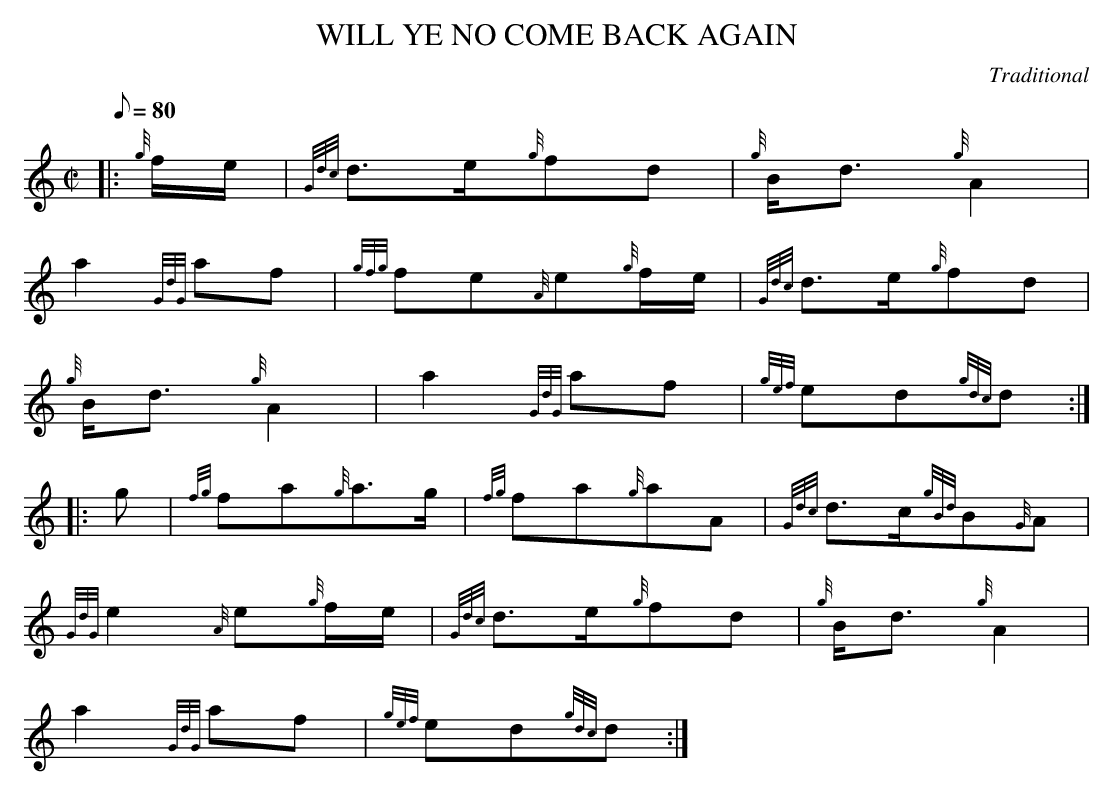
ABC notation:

X:1
T:WILL YE NO COME BACK AGAIN
M:C|
L:1/8
Q:80
C:Traditional
K:HP
|: {g}f/2e/2 | \
{Gdc}d3/2e/2{g}fd | \
{g}B/2d3/2{g}A2 |
a2{GdG}af | \
{gfg}fe{A}e{g}f/2e/2 | \
{Gdc}d3/2e/2{g}fd |
{g}B/2d3/2{g}A2 | \
a2{GdG}af | \
{gef}ed{gdc}d ::
g | \
{fg}fa{g}a3/2g/2 | \
{fg}fa{g}aA | \
{Gdc}d3/2c/2{gBd}B{G}A |
{GdG}e2{A}e{g}f/2e/2 | \
{Gdc}d3/2e/2{g}fd | \
{g}B/2d3/2{g}A2 |
a2{GdG}af | \
{gef}ed{gdc}d :|
